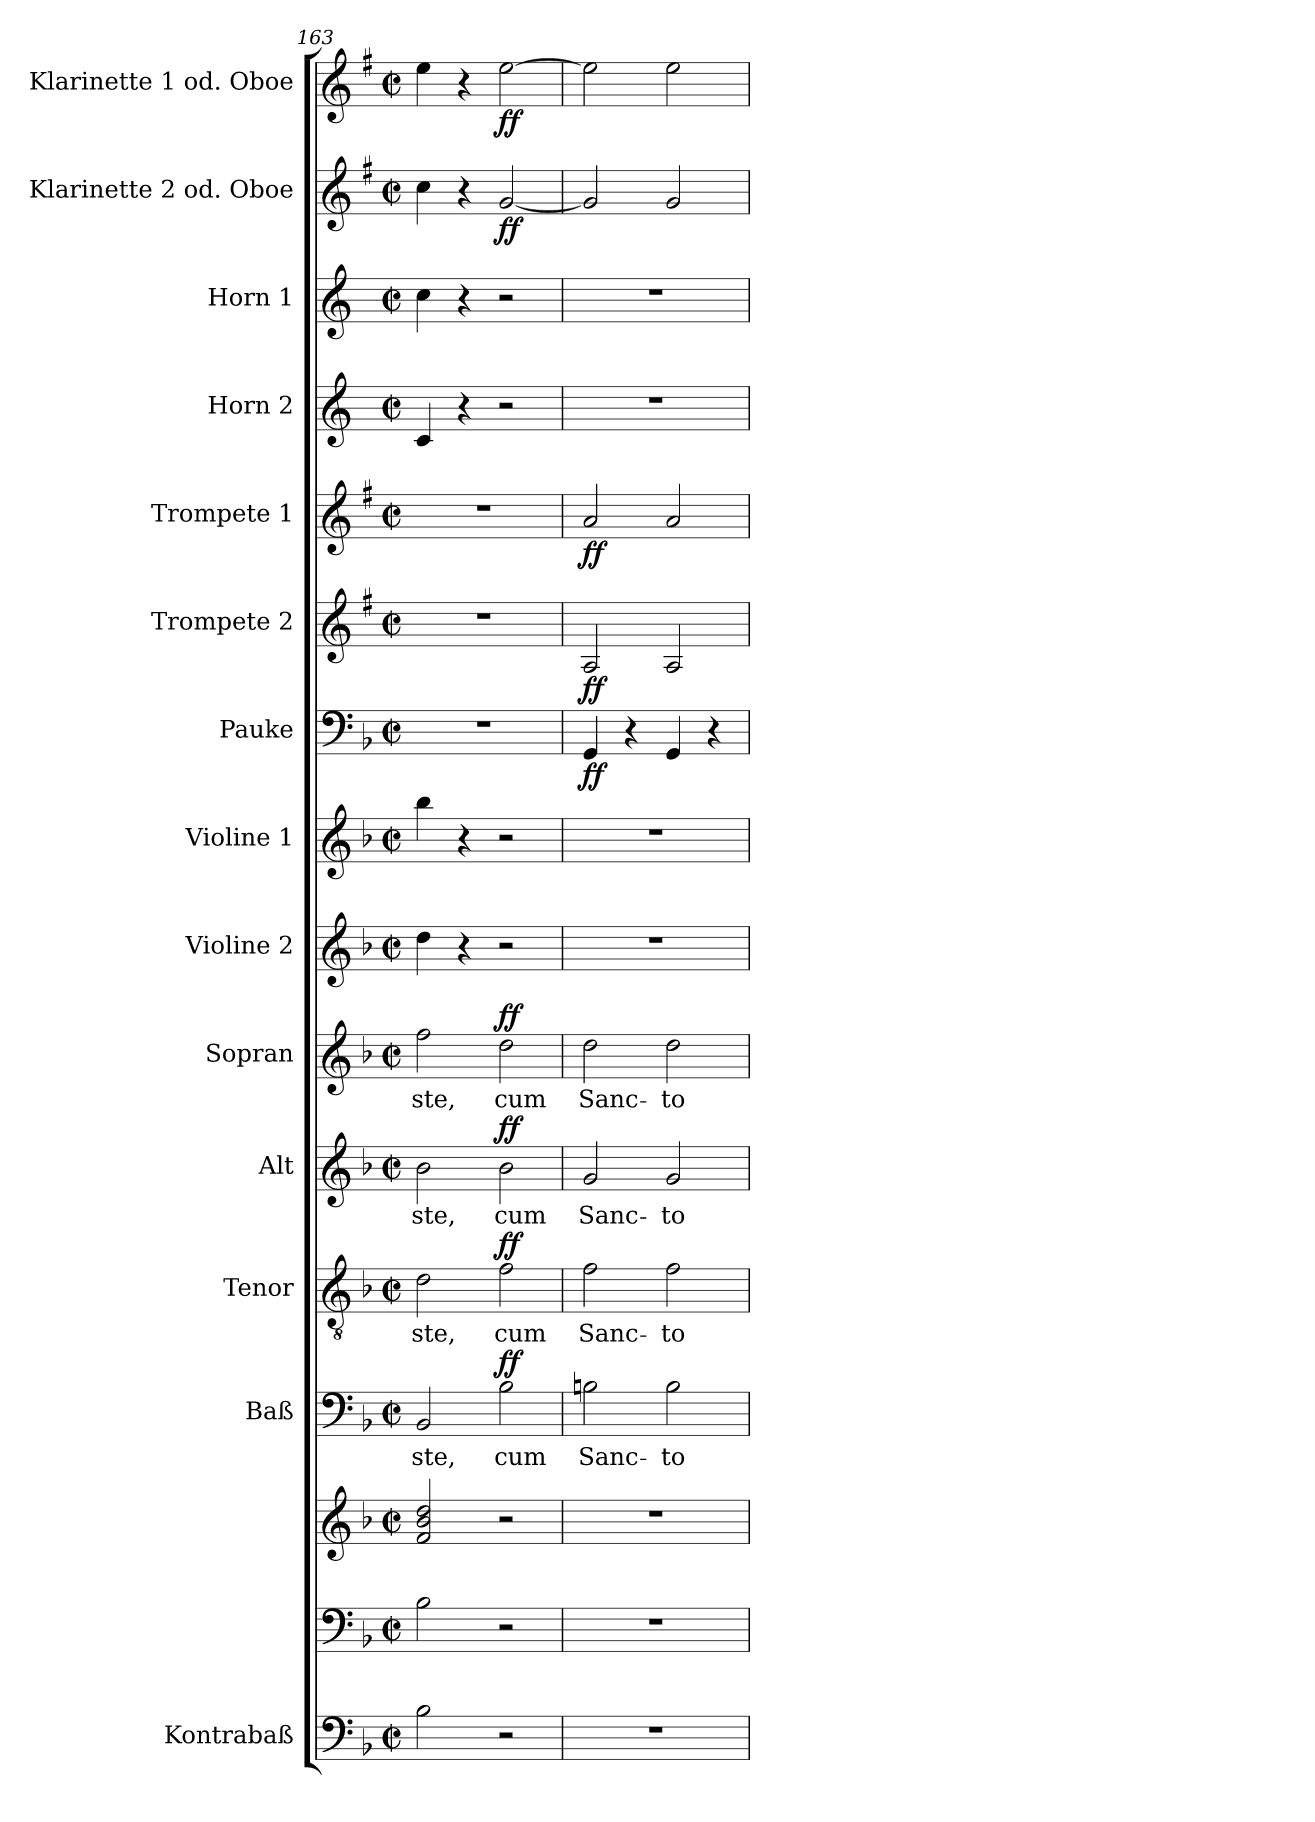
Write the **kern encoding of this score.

**kern	**kern	**kern	**kern	**text	**dynam	**kern	**text	**dynam	**kern	**text	**dynam	**kern	**text	**dynam	**kern	**kern	**kern	**dynam	**kern	**dynam	**kern	**dynam	**kern	**kern	**kern	**dynam	**kern	**dynam
*part15	*part14	*part14	*part13	*part13	*part13	*part12	*part12	*part12	*part11	*part11	*part11	*part10	*part10	*part10	*part9	*part8	*part7	*part7	*part6	*part6	*part5	*part5	*part4	*part3	*part2	*part2	*part1	*part1
*staff16	*staff15	*staff14	*staff13	*staff13	*staff13	*staff12	*staff12	*staff12	*staff11	*staff11	*staff11	*staff10	*staff10	*staff10	*staff9	*staff8	*staff7	*staff7	*staff6	*staff6	*staff5	*staff5	*staff4	*staff3	*staff2	*staff2	*staff1	*staff1
*I"Kontrabaß	*	*	*I"Baß	*	*	*I"Tenor	*	*	*I"Alt	*	*	*I"Sopran	*	*	*I"Violine 2	*I"Violine 1	*I"Pauke	*	*I"Trompete 2	*	*I"Trompete 1	*	*I"Horn 2	*I"Horn 1	*I"Klarinette 2 od. Oboe	*	*I"Klarinette 1 od. Oboe	*
*	*	*	*	*	*	*	*	*	*	*	*	*	*	*	*	*	*	*	*I'Tpt	*	*I'Tpt	*	*I'Hn	*I'Hn	*	*	*	*
*clefF4	*clefF4	*clefG2	*clefF4	*	*	*clefGv2	*	*	*clefG2	*	*	*clefG2	*	*	*clefG2	*clefG2	*clefF4	*	*clefG2	*	*clefG2	*	*clefG2	*clefG2	*clefG2	*	*clefG2	*
*ITrd7c12	*	*	*	*	*	*	*	*	*	*	*	*	*	*	*	*	*	*	*ITrd1c2	*	*ITrd1c2	*	*ITrd4c7	*ITrd4c7	*ITrd1c2	*	*ITrd1c2	*
*k[b-]	*k[b-]	*k[b-]	*k[b-]	*	*	*k[b-]	*	*	*k[b-]	*	*	*k[b-]	*	*	*k[b-]	*k[b-]	*k[b-]	*	*k[b-]	*	*k[b-]	*	*k[b-]	*k[b-]	*k[b-]	*	*k[b-]	*
*F:	*F:	*F:	*F:	*	*	*F:	*	*	*F:	*	*	*F:	*	*	*F:	*F:	*F:	*	*F:	*	*F:	*	*F:	*F:	*F:	*	*F:	*
*M2/2	*M2/2	*M2/2	*M2/2	*	*	*M2/2	*	*	*M2/2	*	*	*M2/2	*	*	*M2/2	*M2/2	*M2/2	*	*M2/2	*	*M2/2	*	*M2/2	*M2/2	*M2/2	*	*M2/2	*
*met(c|)	*met(c|)	*met(c|)	*met(c|)	*	*	*met(c|)	*	*	*met(c|)	*	*	*met(c|)	*	*	*met(c|)	*met(c|)	*met(c|)	*	*met(c|)	*	*met(c|)	*	*met(c|)	*met(c|)	*met(c|)	*	*met(c|)	*
=163	=163	=163	=163	=163	=163	=163	=163	=163	=163	=163	=163	=163	=163	=163	=163	=163	=163	=163	=163	=163	=163	=163	=163	=163	=163	=163	=163	=163
!	!	!	!	!LO:LY:b	!	!	!LO:LY:b	!	!	!LO:LY:b	!	!	!LO:LY:b	!	!	!	!	!	!	!	!	!	!	!	!	!	!	!
2BB-\	2B-\	2f/ 2b-/ 2dd/	2BB-/	-ste,	.	2d\	-ste,	.	2b-\	-ste,	.	2ff\	-ste,	.	4dd\	4bb-\	1r	.	1r	.	1r	.	4F/	4f\	4b-\	.	4dd\	.
.	.	.	.	.	.	.	.	.	.	.	.	.	.	.	4r	4r	.	.	.	.	.	.	4r	4r	4r	.	4r	.
!	!	!	!	!LO:LY:b	!LO:DY:a	!	!LO:LY:b	!LO:DY:a	!	!LO:LY:b	!LO:DY:a	!	!LO:LY:b	!LO:DY:a	!	!	!	!	!	!	!	!	!	!	!	!LO:DY:b	!	!LO:DY:b
2r	2r	2r	2B-\	cum	ff	2f\	cum	ff	2b-\	cum	ff	2dd\	cum	ff	2r	2r	.	.	.	.	.	.	2r	2r	[2f/	ff	[2dd\	ff
=164	=164	=164	=164	=164	=164	=164	=164	=164	=164	=164	=164	=164	=164	=164	=164	=164	=164	=164	=164	=164	=164	=164	=164	=164	=164	=164	=164	=164
!	!	!	!	!LO:LY:b	!	!	!LO:LY:b	!	!	!LO:LY:b	!	!	!LO:LY:b	!	!	!	!	!LO:DY:b	!	!LO:DY:b	!	!LO:DY:b	!	!	!	!	!	!
1r	1r	1r	2Bn\	Sanc-	.	2f\	Sanc-	.	2g/	Sanc-	.	2dd\	Sanc-	.	1r	1r	4GG/	ff	2G/	ff	2g/	ff	1r	1r	2f/]	.	2dd\]	.
.	.	.	.	.	.	.	.	.	.	.	.	.	.	.	.	.	4r	.	.	.	.	.	.	.	.	.	.	.
!	!	!	!	!LO:LY:b	!	!	!LO:LY:b	!	!	!LO:LY:b	!	!	!LO:LY:b	!	!	!	!	!	!	!	!	!	!	!	!	!	!	!
.	.	.	2B\	-to	.	2f\	-to	.	2g/	-to	.	2dd\	-to	.	.	.	4GG/	.	2G/	.	2g/	.	.	.	2f/	.	2dd\	.
.	.	.	.	.	.	.	.	.	.	.	.	.	.	.	.	.	4r	.	.	.	.	.	.	.	.	.	.	.
=	=	=	=	=	=	=	=	=	=	=	=	=	=	=	=	=	=	=	=	=	=	=	=	=	=	=	=	=
*-	*-	*-	*-	*-	*-	*-	*-	*-	*-	*-	*-	*-	*-	*-	*-	*-	*-	*-	*-	*-	*-	*-	*-	*-	*-	*-	*-	*-
